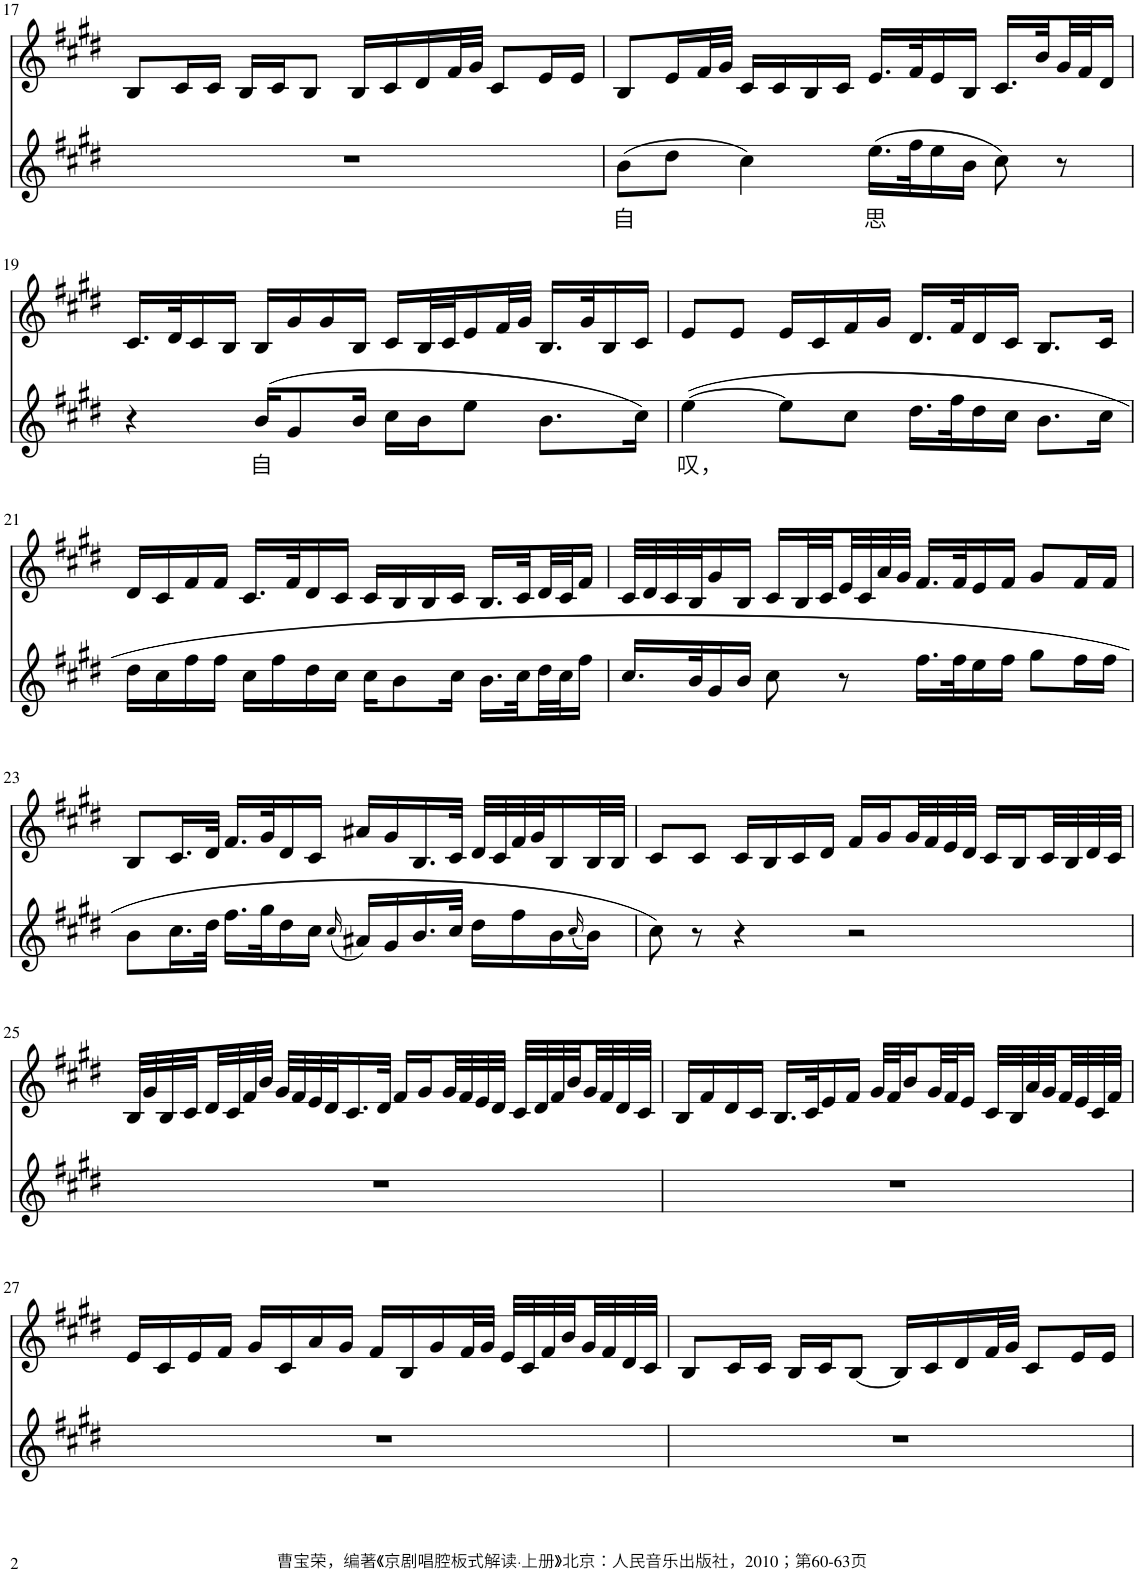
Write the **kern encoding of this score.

**kern	**text	**kern
*part2	*part2	*part1
*staff2	*staff2	*staff1
*I"Piano	*	*I"Piano
*I'Pno	*	*I'Pno
!!LO:PB:g=z
*clefG2	*	*clefG2
*k[f#c#g#d#]	*	*k[f#c#g#d#]
*M4/4	*	*M4/4
=17	=17	=17
1r	.	8B/L
.	.	16c#/L
.	.	16c#/JJ
.	.	16B/LL
.	.	16c#/J
.	.	8B/J
.	.	16B/LL
.	.	16c#/
.	.	16d#/
.	.	32f#/L
.	.	32g#/JJJ
.	.	8c#/L
.	.	16e/L
.	.	16e/JJ
=18	=18	=18
!	!LO:LY:b	!
(8b\L	自	8B/L
8dd#\J	.	16e/L
.	.	32f#/L
.	.	32g#/JJJ
4cc#\)	.	16c#/LL
.	.	16c#/
.	.	16B/
.	.	16c#/JJ
!	!LO:LY:b	!
(16.ee\LL	思	16.e/LL
32ff#\K	.	32f#/K
16ee\	.	16e/
16b\JJ	.	16B/JJ
8cc#\)	.	16.c#/LL
.	.	32b/L
8r	.	32g#/
.	.	32f#/J
.	.	16d#/JJ
!!LO:LB:g=z
=19	=19	=19
4r	.	16.c#/LL
.	.	32d#/K
.	.	16c#/
.	.	16B/JJ
!	!LO:LY:b	!
(16b/KL	自	16B/LL
8g#/	.	16g#/
.	.	16g#/
16b/Jk	.	16B/JJ
16cc#\LL	.	16c#/LL
16b\J	.	32B/L
.	.	32c#/J
8ee\J	.	16e/
.	.	32f#/L
.	.	32g#/JJJ
8.b\L	.	16.B/LL
.	.	32g#/K
.	.	16B/
16cc#\Jk)	.	16c#/JJ
=20	=20	=20
!	!LO:LY:b	!
([4ee\	叹，	8e/L
.	.	8e/J
8ee\L]	.	16e/LL
.	.	16c#/
8cc#\J	.	16f#/
.	.	16g#/JJ
16.dd#\LL	.	16.d#/LL
32ff#\K	.	32f#/K
16dd#\	.	16d#/
16cc#\JJ	.	16c#/JJ
8.b\L	.	8.B/L
16cc#\Jk	.	16c#/Jk
!!LO:LB:g=z
=21	=21	=21
16dd#\LL	.	16d#/LL
16cc#\	.	16c#/
16ff#\	.	16f#/
16ff#\JJ	.	16f#/JJ
16cc#\LL	.	16.c#/LL
16ff#\	.	.
.	.	32f#/K
16dd#\	.	16d#/
16cc#\JJ	.	16c#/JJ
16cc#\KL	.	16c#/LL
8b\	.	16B/
.	.	16B/
16cc#\Jk	.	16c#/JJ
16.b\LL	.	16.B/LL
32cc#\L	.	32c#/L
32dd#\	.	32d#/
32cc#\J	.	32c#/J
16ff#\JJ	.	16f#/JJ
=22	=22	=22
16.cc#/LL	.	32c#/LLL
.	.	32d#/
.	.	32c#/
32b/K	.	32B/J
16g#/	.	16g#/
16b/JJ	.	16B/JJ
8cc#\	.	16c#/LL
.	.	32B/L
.	.	32c#/
8r	.	32e/
.	.	32c#/
.	.	32a/
.	.	32g#/JJJ
16.ff#\LL	.	16.f#/LL
32ff#\K	.	32f#/K
16ee\	.	16e/
16ff#\JJ	.	16f#/JJ
8gg#\L	.	8g#/L
16ff#\L	.	16f#/L
16ff#\JJ	.	16f#/JJ
!!LO:LB:g=z
=23	=23	=23
8b\L	.	8B/L
16.cc#\L	.	16.c#/L
32dd#\JJk	.	32d#/JJk
16.ff#\LL	.	16.f#/LL
32gg#\K	.	32g#/K
16dd#\	.	16d#/
16cc#\JJ	.	16c#/JJ
(16qcc#/	.	.
16a#X/LL)	.	16a#X/LL
16g#/	.	16g#/
16.b/	.	16.B/
32cc#/JJk	.	32c#/JJk
16dd#\LL	.	32d#/LLL
.	.	32c#/
16ff#\	.	32f#/
.	.	32g#/J
16b\	.	16B/
(16qcc#/	.	.
16b\JJ)	.	32B/L
.	.	32B/JJJ
=24	=24	=24
8cc#\)	.	8c#/L
8r	.	8c#/J
4r	.	16c#/LL
.	.	16B/
.	.	16c#/
.	.	16d#/JJ
2r	.	16f#/LL
.	.	16g#/
.	.	32g#/L
.	.	32f#/
.	.	32e/
.	.	32d#/JJJ
.	.	16c#/LL
.	.	16B/
.	.	32c#/L
.	.	32B/
.	.	32d#/
.	.	32c#/JJJ
!!LO:LB:g=z
=25	=25	=25
1r	.	32B/LLL
.	.	32g#/
.	.	32B/
.	.	32c#/
.	.	32d#/
.	.	32c#/
.	.	32f#/
.	.	32b/JJJ
.	.	32g#/LLL
.	.	32f#/
.	.	32e/
.	.	32d#/J
.	.	16.c#/
.	.	32d#/JJk
.	.	16f#/LL
.	.	16g#/
.	.	32g#/L
.	.	32f#/
.	.	32e/
.	.	32d#/JJJ
.	.	32c#/LLL
.	.	32d#/
.	.	32f#/
.	.	32b/
.	.	32g#/
.	.	32f#/
.	.	32d#/
.	.	32c#/JJJ
=26	=26	=26
1r	.	16B/LL
.	.	16f#/
.	.	16d#/
.	.	16c#/JJ
.	.	16.B/LL
.	.	32c#/K
.	.	16e/
.	.	16f#/JJ
.	.	32g#/LLL
.	.	32f#/J
.	.	16b/
.	.	32g#/L
.	.	32f#/J
.	.	16e/JJ
.	.	32c#/LLL
.	.	32B/
.	.	32a/
.	.	32g#/
.	.	32f#/
.	.	32e/
.	.	32c#/
.	.	32f#/JJJ
!!LO:LB:g=z
=27	=27	=27
1r	.	16e/LL
.	.	16c#/
.	.	16e/
.	.	16f#/JJ
.	.	16g#/LL
.	.	16c#/
.	.	16a/
.	.	16g#/JJ
.	.	16f#/LL
.	.	16B/
.	.	16g#/
.	.	32f#/L
.	.	32g#/JJJ
.	.	32e/LLL
.	.	32c#/
.	.	32f#/
.	.	32b/
.	.	32g#/
.	.	32f#/
.	.	32d#/
.	.	32c#/JJJ
=28	=28	=28
1r	.	8B/L
.	.	16c#/L
.	.	16c#/JJ
.	.	16B/LL
.	.	16c#/J
.	.	[8B/J
.	.	16B/LL]
.	.	16c#/
.	.	16d#/
.	.	32f#/L
.	.	32g#/JJJ
.	.	8c#/L
.	.	16e/L
.	.	16e/JJ
=	=	=
*-	*-	*-
